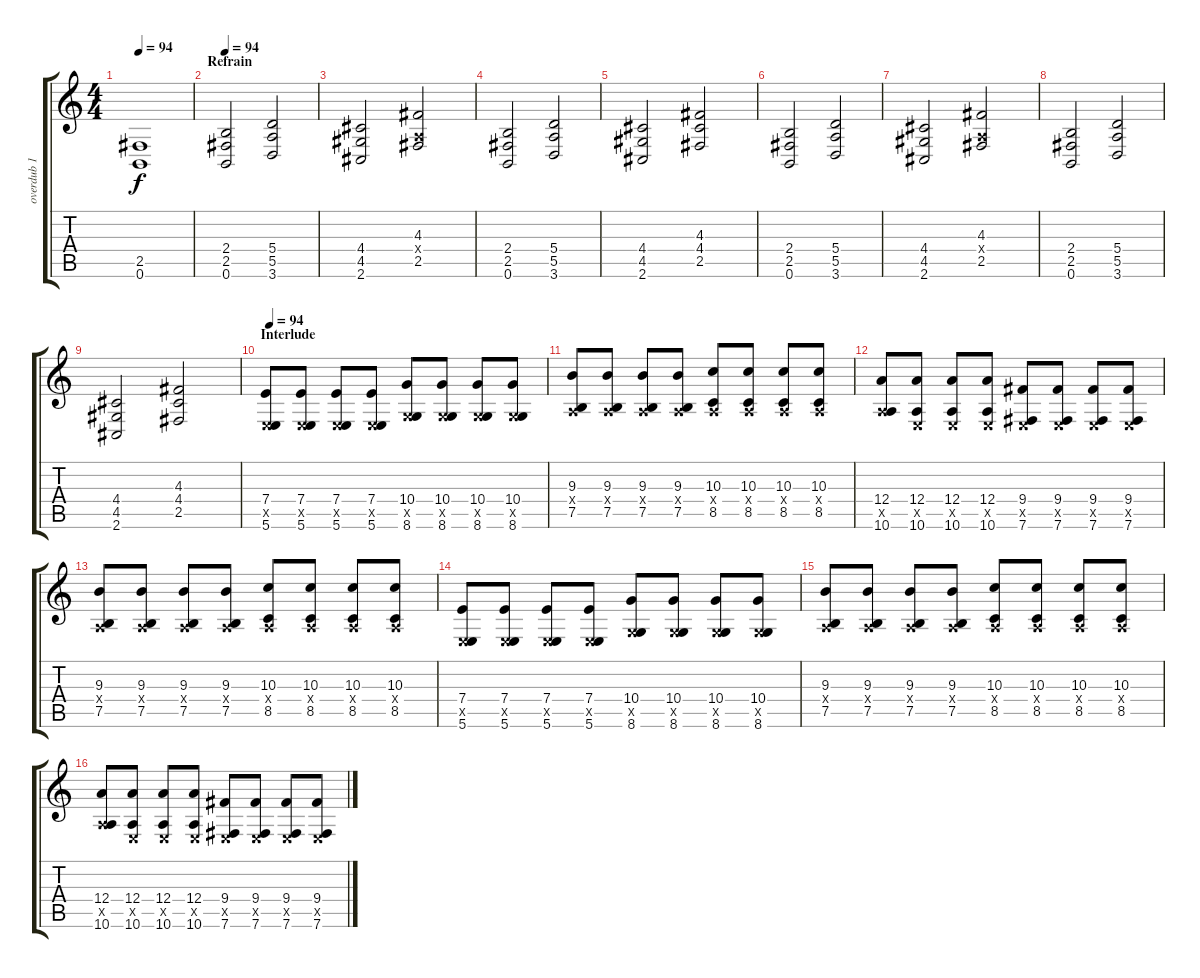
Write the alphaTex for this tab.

\track ("overdub 1" "overdub 1") {instrument overdrivenguitar}
\staff {score tabs}
\tuning (B3 Gb3 D3 A2 E2 B1) {hide}
\ts (4 4)
\tempo 94
\clef g2
\ks c
(2.5 0.6).1{dy f} |
\section ("" "Refrain")
\tempo 94
(2.4 2.5 0.6).2{volume 10 balance 14 instrument distortionguitar} (5.4 5.5 3.6).2 |
(4.4 4.5 2.6).2 (4.3 0.4{x} 2.5).2 |
(2.4 2.5 0.6).2 (5.4 5.5 3.6).2 |
(4.4 4.5 2.6).2 (4.3 4.4 2.5).2 |
(2.4 2.5 0.6).2 (5.4 5.5 3.6).2 |
(4.4 4.5 2.6).2 (4.3 0.4{x} 2.5).2 |
(2.4 2.5 0.6).2 (5.4 5.5 3.6).2 |
(4.4 4.5 2.6).2 (4.3 4.4 2.5).2 |
\section ("" "Interlude")
\tempo 94
(7.4 0.5{x} 5.6).8{volume 10 balance 14 instrument overdrivenguitar} (7.4 0.5{x} 5.6).8 (7.4 0.5{x} 5.6).8 (7.4 0.5{x} 5.6).8 (10.4 3.5{x} 8.6).8 (10.4 3.5{x} 8.6).8 (10.4 3.5{x} 8.6).8 (10.4 3.5{x} 8.6).8 |
(9.3 0.4{x} 7.5).8 (9.3 0.4{x} 7.5).8 (9.3 0.4{x} 7.5).8 (9.3 0.4{x} 7.5).8 (10.3 0.4{x} 8.5).8 (10.3 0.4{x} 8.5).8 (10.3 0.4{x} 8.5).8 (10.3 0.4{x} 8.5).8 |
(12.4 5.5{x} 10.6).8 (12.4 0.5{x} 10.6).8 (12.4 0.5{x} 10.6).8 (12.4 0.5{x} 10.6).8 (9.4 0.5{x} 7.6).8 (9.4 0.5{x} 7.6).8 (9.4 0.5{x} 7.6).8 (9.4 0.5{x} 7.6).8 |
(9.3 0.4{x} 7.5).8 (9.3 0.4{x} 7.5).8 (9.3 0.4{x} 7.5).8 (9.3 0.4{x} 7.5).8 (10.3 0.4{x} 8.5).8 (10.3 0.4{x} 8.5).8 (10.3 0.4{x} 8.5).8 (10.3 0.4{x} 8.5).8 |
(7.4 0.5{x} 5.6).8 (7.4 0.5{x} 5.6).8 (7.4 0.5{x} 5.6).8 (7.4 0.5{x} 5.6).8 (10.4 3.5{x} 8.6).8 (10.4 3.5{x} 8.6).8 (10.4 3.5{x} 8.6).8 (10.4 3.5{x} 8.6).8 |
(9.3 0.4{x} 7.5).8 (9.3 0.4{x} 7.5).8 (9.3 0.4{x} 7.5).8 (9.3 0.4{x} 7.5).8 (10.3 0.4{x} 8.5).8 (10.3 0.4{x} 8.5).8 (10.3 0.4{x} 8.5).8 (10.3 0.4{x} 8.5).8 |
(12.4 5.5{x} 10.6).8 (12.4 0.5{x} 10.6).8 (12.4 0.5{x} 10.6).8 (12.4 0.5{x} 10.6).8 (9.4 0.5{x} 7.6).8 (9.4 0.5{x} 7.6).8 (9.4 0.5{x} 7.6).8 (9.4 0.5{x} 7.6).8
